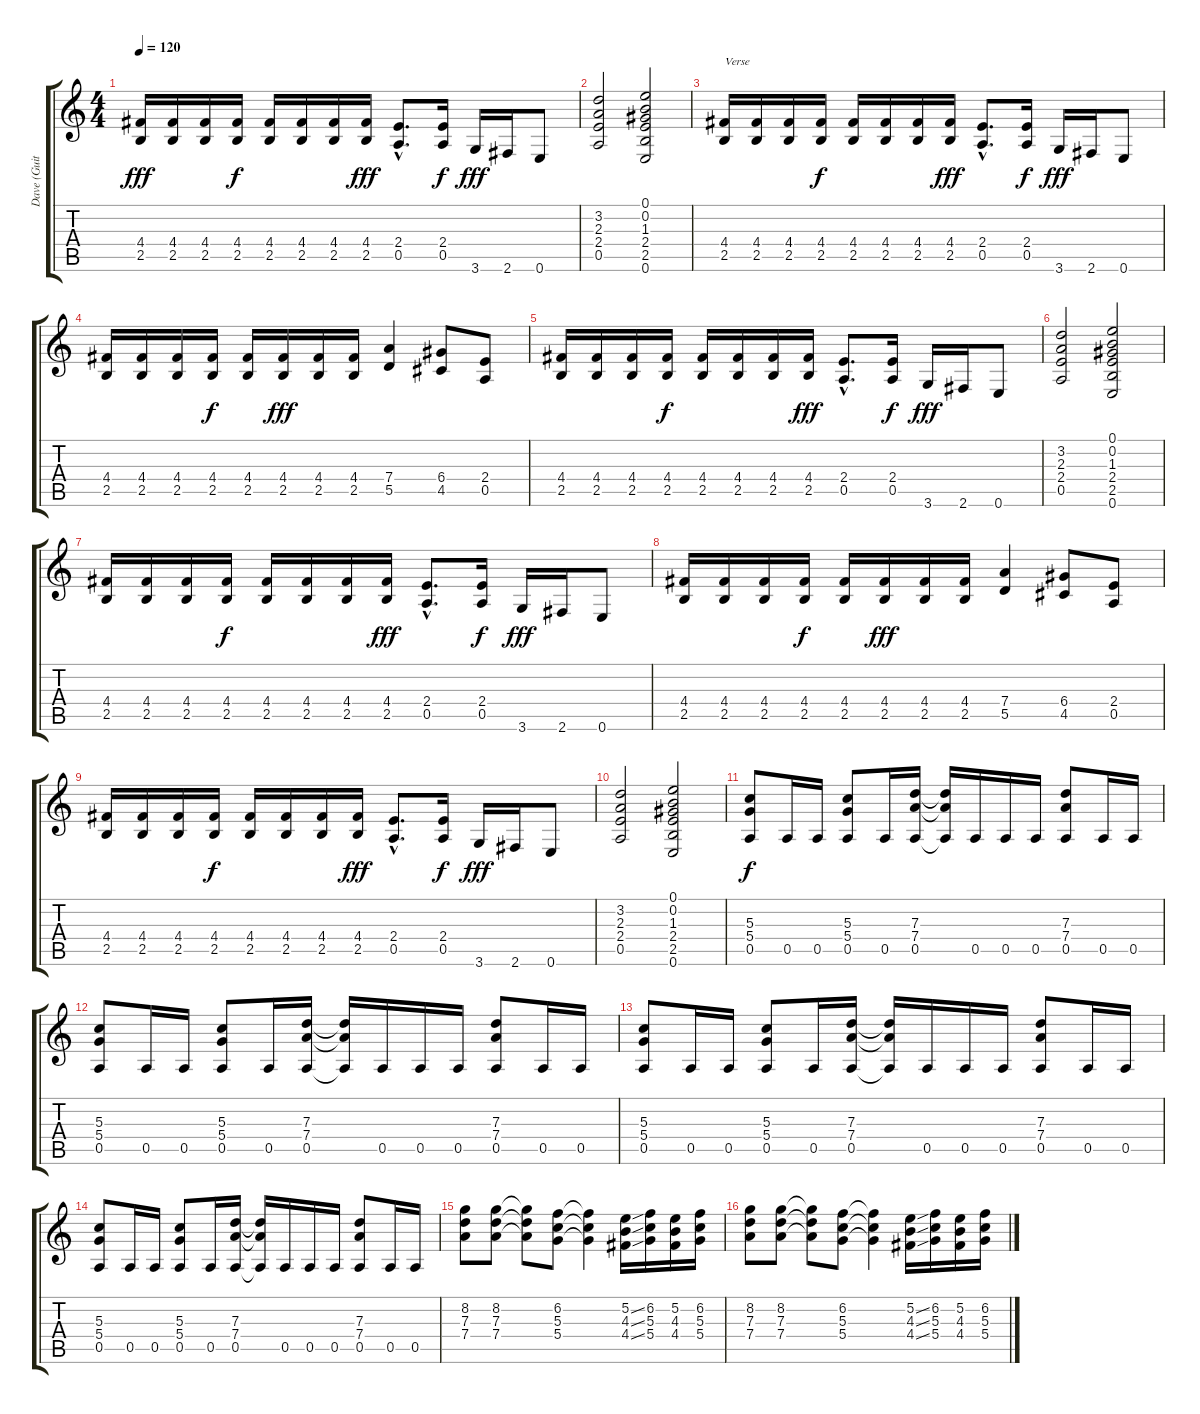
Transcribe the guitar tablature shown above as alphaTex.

\track ("Dave (Guitar)" "Dave (Guit") {instrument distortionguitar}
\staff {score tabs}
\tuning (E4 B3 G3 D3 A2 E2) {hide}
\ts (4 4)
\tempo 120
\clef g2
\ks c
(4.4 2.5).16{dy fff} (4.4 2.5).16 (4.4 2.5).16 (4.4 2.5).16{dy f} (4.4 2.5).16 (4.4 2.5).16 (4.4 2.5).16 (4.4 2.5).16{dy fff} (2.4{hac} 0.5{hac}).8{d} (2.4 0.5).16{dy f} 3.6.16{dy fff} 2.6.16 0.6.8 |
(3.2 2.3 2.4 0.5).2 (0.1 0.2 1.3 2.4 2.5 0.6).2 |
(4.4 2.5).16{txt "Verse"} (4.4 2.5).16 (4.4 2.5).16 (4.4 2.5).16{dy f} (4.4 2.5).16 (4.4 2.5).16 (4.4 2.5).16 (4.4 2.5).16{dy fff} (2.4{hac} 0.5{hac}).8{d} (2.4 0.5).16{dy f} 3.6.16{dy fff} 2.6.16 0.6.8 |
(4.4 2.5).16 (4.4 2.5).16 (4.4 2.5).16 (4.4 2.5).16{dy f} (4.4 2.5).16 (4.4 2.5).16{dy fff} (4.4 2.5).16 (4.4 2.5).16 (7.4 5.5).4 (6.4 4.5).8 (2.4 0.5).8 |
(4.4 2.5).16 (4.4 2.5).16 (4.4 2.5).16 (4.4 2.5).16{dy f} (4.4 2.5).16 (4.4 2.5).16 (4.4 2.5).16 (4.4 2.5).16{dy fff} (2.4{hac} 0.5{hac}).8{d} (2.4 0.5).16{dy f} 3.6.16{dy fff} 2.6.16 0.6.8 |
(3.2 2.3 2.4 0.5).2 (0.1 0.2 1.3 2.4 2.5 0.6).2 |
(4.4 2.5).16 (4.4 2.5).16 (4.4 2.5).16 (4.4 2.5).16{dy f} (4.4 2.5).16 (4.4 2.5).16 (4.4 2.5).16 (4.4 2.5).16{dy fff} (2.4{hac} 0.5{hac}).8{d} (2.4 0.5).16{dy f} 3.6.16{dy fff} 2.6.16 0.6.8 |
(4.4 2.5).16 (4.4 2.5).16 (4.4 2.5).16 (4.4 2.5).16{dy f} (4.4 2.5).16 (4.4 2.5).16{dy fff} (4.4 2.5).16 (4.4 2.5).16 (7.4 5.5).4 (6.4 4.5).8 (2.4 0.5).8 |
(4.4 2.5).16 (4.4 2.5).16 (4.4 2.5).16 (4.4 2.5).16{dy f} (4.4 2.5).16 (4.4 2.5).16 (4.4 2.5).16 (4.4 2.5).16{dy fff} (2.4{hac} 0.5{hac}).8{d} (2.4 0.5).16{dy f} 3.6.16{dy fff} 2.6.16 0.6.8 |
(3.2 2.3 2.4 0.5).2 (0.1 0.2 1.3 2.4 2.5 0.6).2 |
(5.3 5.4 0.5).8{dy f} 0.5.16 0.5.16 (5.3 5.4 0.5).8 0.5.16 (7.3 7.4 0.5).16 (7.3{t} 7.4{t} 0.5{t}).16 0.5.16 0.5.16 0.5.16 (7.3 7.4 0.5).8 0.5.16 0.5.16 |
(5.3 5.4 0.5).8 0.5.16 0.5.16 (5.3 5.4 0.5).8 0.5.16 (7.3 7.4 0.5).16 (7.3{t} 7.4{t} 0.5{t}).16 0.5.16 0.5.16 0.5.16 (7.3 7.4 0.5).8 0.5.16 0.5.16 |
(5.3 5.4 0.5).8 0.5.16 0.5.16 (5.3 5.4 0.5).8 0.5.16 (7.3 7.4 0.5).16 (7.3{t} 7.4{t} 0.5{t}).16 0.5.16 0.5.16 0.5.16 (7.3 7.4 0.5).8 0.5.16 0.5.16 |
(5.3 5.4 0.5).8 0.5.16 0.5.16 (5.3 5.4 0.5).8 0.5.16 (7.3 7.4 0.5).16 (7.3{t} 7.4{t} 0.5{t}).16 0.5.16 0.5.16 0.5.16 (7.3 7.4 0.5).8 0.5.16 0.5.16 |
(8.2 7.3 7.4).8 (8.2 7.3 7.4).8 (8.2{t} 7.3{t} 7.4{t}).8 (6.2 5.3 5.4).8 (6.2{t} 5.3{t} 5.4{t}).4 (5.2{ss} 4.3{ss} 4.4{ss}).16 (6.2 5.3 5.4).16 (5.2 4.3 4.4).16 (6.2 5.3 5.4).16 |
(8.2 7.3 7.4).8 (8.2 7.3 7.4).8 (8.2{t} 7.3{t} 7.4{t}).8 (6.2 5.3 5.4).8 (6.2{t} 5.3{t} 5.4{t}).4 (5.2{ss} 4.3{ss} 4.4{ss}).16 (6.2 5.3 5.4).16 (5.2 4.3 4.4).16 (6.2 5.3 5.4).16
